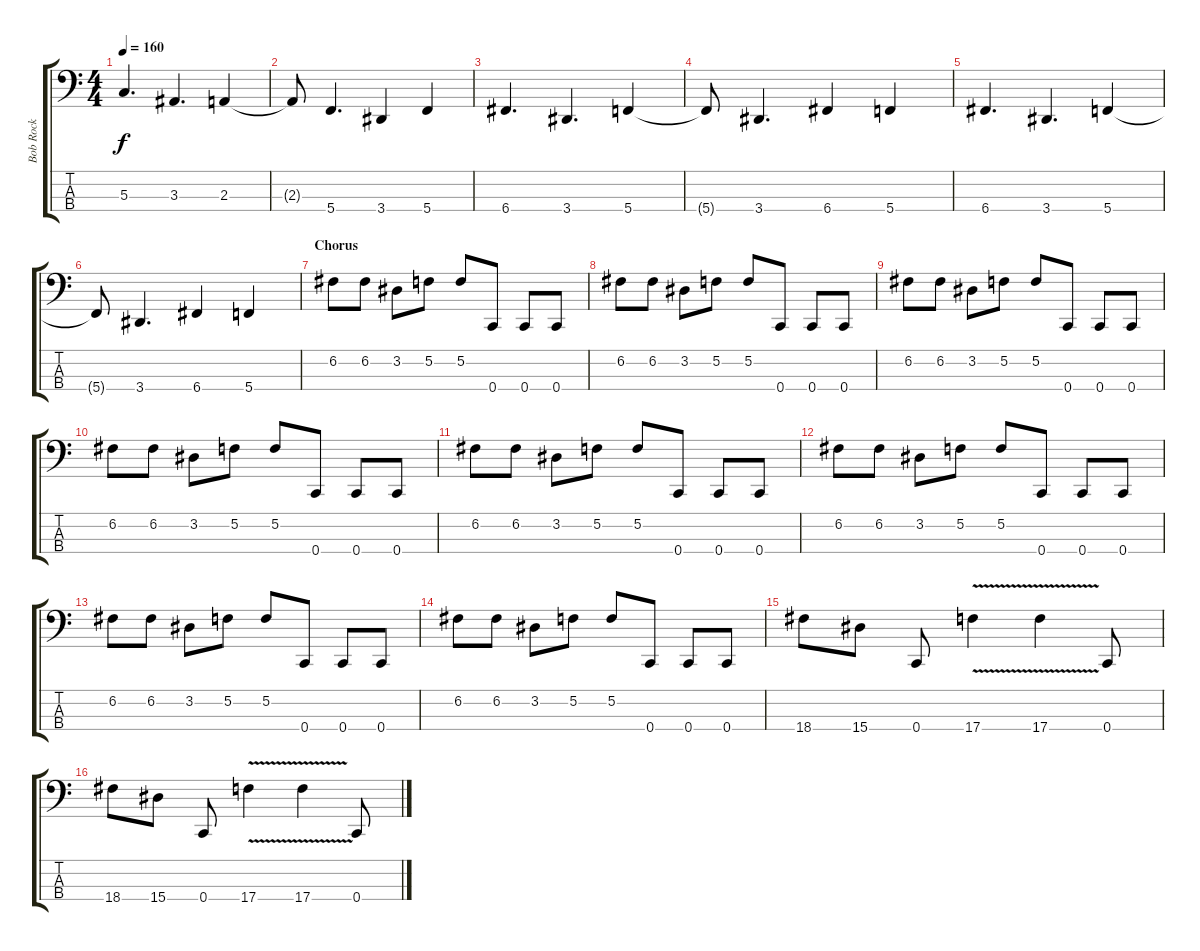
\track ("Bob Rock" "Bob Rock") {instrument electricbassfinger}
\staff {score tabs}
\tuning (F2 C2 G1 C1) {hide}
\ts (4 4)
\tempo 160
\clef f4
\ks c
5.3.4{d dy f} 3.3.4{d} 2.3.4 |
2.3{t}.8 5.4.4{d} 3.4.4 5.4.4 |
6.4.4{d} 3.4.4{d} 5.4.4 |
5.4{t}.8 3.4.4{d} 6.4.4 5.4.4 |
6.4.4{d} 3.4.4{d} 5.4.4 |
5.4{t}.8 3.4.4{d} 6.4.4 5.4.4 |
\section ("" "Chorus")
6.2.8 6.2.8 3.2.8 5.2.8 5.2.8 0.4.8 0.4.8 0.4.8 |
6.2.8 6.2.8 3.2.8 5.2.8 5.2.8 0.4.8 0.4.8 0.4.8 |
6.2.8 6.2.8 3.2.8 5.2.8 5.2.8 0.4.8 0.4.8 0.4.8 |
6.2.8 6.2.8 3.2.8 5.2.8 5.2.8 0.4.8 0.4.8 0.4.8 |
6.2.8 6.2.8 3.2.8 5.2.8 5.2.8 0.4.8 0.4.8 0.4.8 |
6.2.8 6.2.8 3.2.8 5.2.8 5.2.8 0.4.8 0.4.8 0.4.8 |
6.2.8 6.2.8 3.2.8 5.2.8 5.2.8 0.4.8 0.4.8 0.4.8 |
6.2.8 6.2.8 3.2.8 5.2.8 5.2.8 0.4.8 0.4.8 0.4.8 |
18.4.8 15.4.8 0.4.8 17.4{v}.4 17.4{v}.4 0.4.8 |
18.4.8 15.4.8 0.4.8 17.4{v}.4 17.4{v}.4 0.4.8
